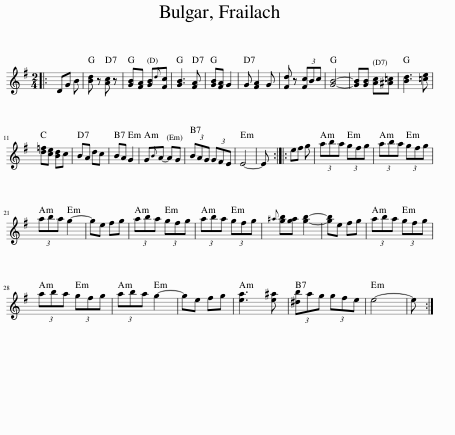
X:1
L:1/8
M:2/4
I:linebreak $
K:G
V:1 treble
V:1
|: DG B | [Bd] z [Ac] z | [GB][FA] [GB]{d}[Fc] | [GB]3 [FA] | [GB][FA] G2 | %5
 G [FA]2 G | [Fd] z (3[Fc]Bc | [GB]4- | [GB][GB] [Ac][^A=c] | [Bd]3 [=ce] |$ %10
 [d=f][ce] [Bd]c | BA dc | BA G2 | G{B}A- AG | (3BAG (3GFE | %15
 E4- | E :: ef g | (3aba (3gfg | (3aba (3gfg |$ %20
 (3aba g2- | ge fg | (3aba (3gfg | (3aba (3gfg |{^a} [gb][ga] [gb]2- | %25
 [gb]e fg | (3aba (3gfg |$ (3aba (3gfg | (3aba g2- | ge fg | %30
 [ea]3 [e^a] | (3[^db]ag (3gfe | e4- | e :| %34
